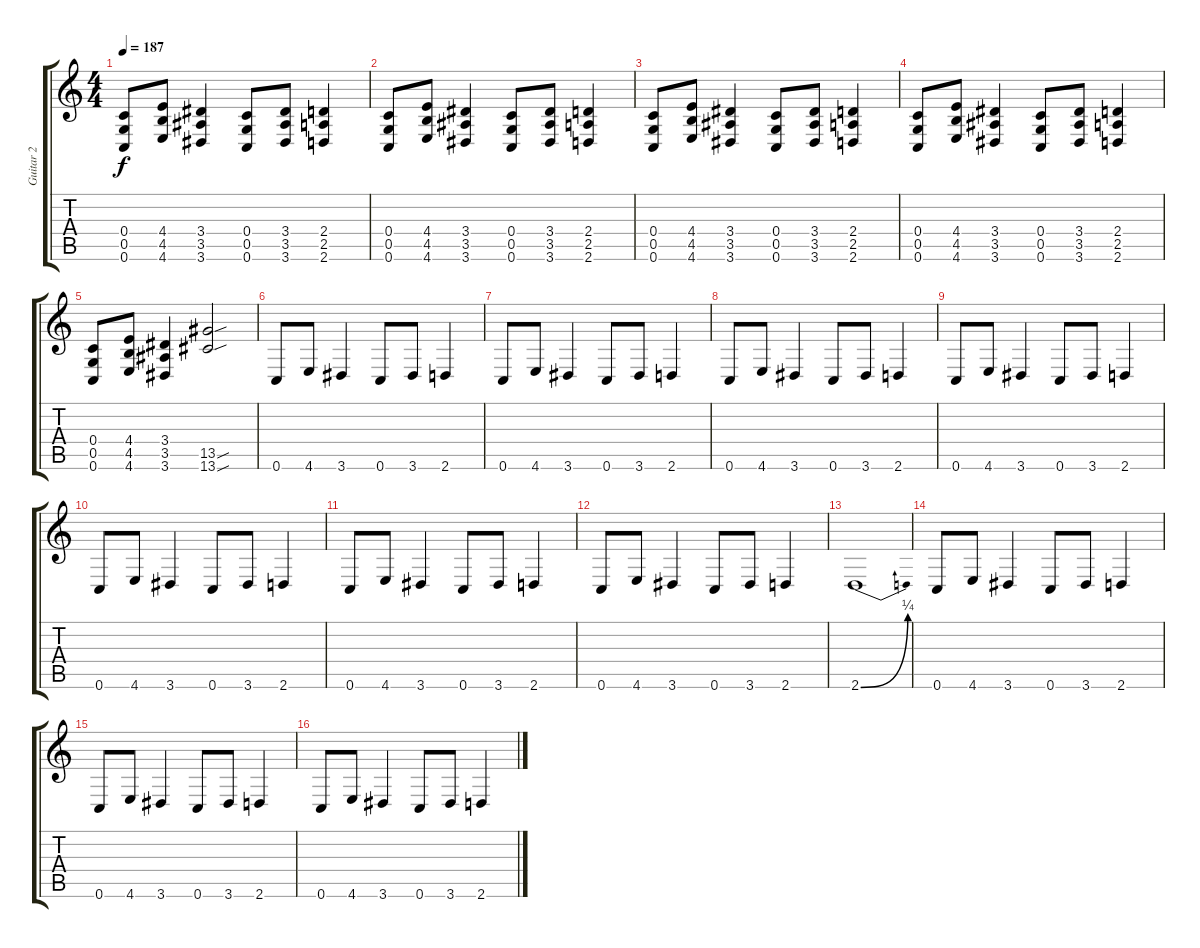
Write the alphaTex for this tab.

\track ("Guitar 2" "Guitar 2") {instrument distortionguitar}
\staff {score tabs}
\tuning (D4 A3 F3 C3 G2 C2) {hide}
\ts (4 4)
\tempo 187
\clef g2
\ks c
(0.4 0.5 0.6).8{dy f} (4.4 4.5 4.6).8 (3.4 3.5 3.6).4 (0.4 0.5 0.6).8 (3.4 3.5 3.6).8 (2.4 2.5 2.6).4 |
(0.4 0.5 0.6).8 (4.4 4.5 4.6).8 (3.4 3.5 3.6).4 (0.4 0.5 0.6).8 (3.4 3.5 3.6).8 (2.4 2.5 2.6).4 |
(0.4 0.5 0.6).8 (4.4 4.5 4.6).8 (3.4 3.5 3.6).4 (0.4 0.5 0.6).8 (3.4 3.5 3.6).8 (2.4 2.5 2.6).4 |
(0.4 0.5 0.6).8 (4.4 4.5 4.6).8 (3.4 3.5 3.6).4 (0.4 0.5 0.6).8 (3.4 3.5 3.6).8 (2.4 2.5 2.6).4 |
(0.4 0.5 0.6).8 (4.4 4.5 4.6).8 (3.4 3.5 3.6).4 (13.5{sou} 13.6{sou}).2 |
0.6.8 4.6.8 3.6.4 0.6.8 3.6.8 2.6.4 |
0.6.8 4.6.8 3.6.4 0.6.8 3.6.8 2.6.4 |
0.6.8 4.6.8 3.6.4 0.6.8 3.6.8 2.6.4 |
0.6.8 4.6.8 3.6.4 0.6.8 3.6.8 2.6.4 |
0.6.8 4.6.8 3.6.4 0.6.8 3.6.8 2.6.4 |
0.6.8 4.6.8 3.6.4 0.6.8 3.6.8 2.6.4 |
0.6.8 4.6.8 3.6.4 0.6.8 3.6.8 2.6.4 |
2.6{be (bend 0 0 60 1)}.1 |
0.6.8 4.6.8 3.6.4 0.6.8 3.6.8 2.6.4 |
0.6.8 4.6.8 3.6.4 0.6.8 3.6.8 2.6.4 |
0.6.8 4.6.8 3.6.4 0.6.8 3.6.8 2.6.4
